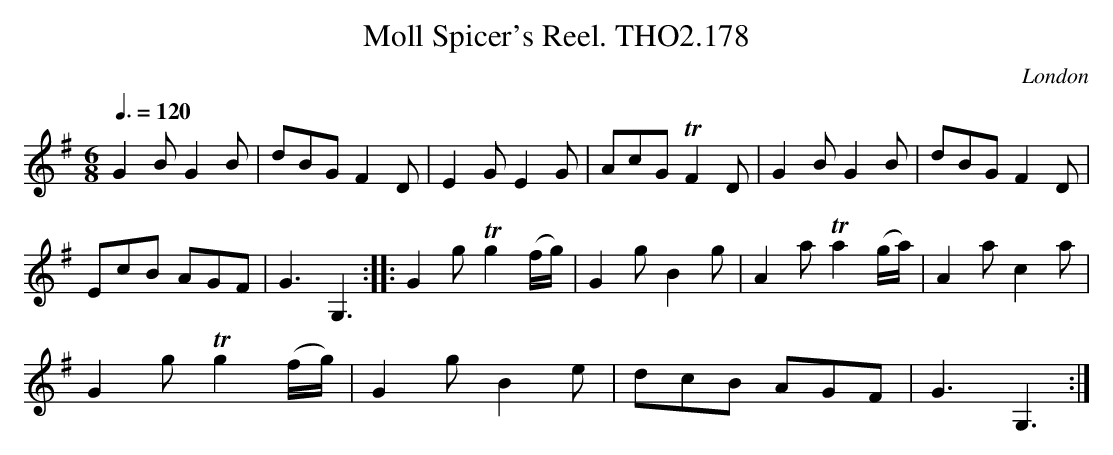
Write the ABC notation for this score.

X:1
T:Moll Spicer's Reel. THO2.178
O:London
M:6/8
L:1/8
Q:3/8=120
K:G
G2B G2B|dBG F2D|E2G E2G|AcG TF2D|G2B G2B|dBG F2D|
EcB AGF|G3 G,3:|\
|:G2g Tg2 (f/g/)|G2g B2g|A2a Ta2 (g/a/)|A2a c2a|
G2g Tg2 (f/g/)|G2g B2e|dcB AGF|G3 G,3:|
